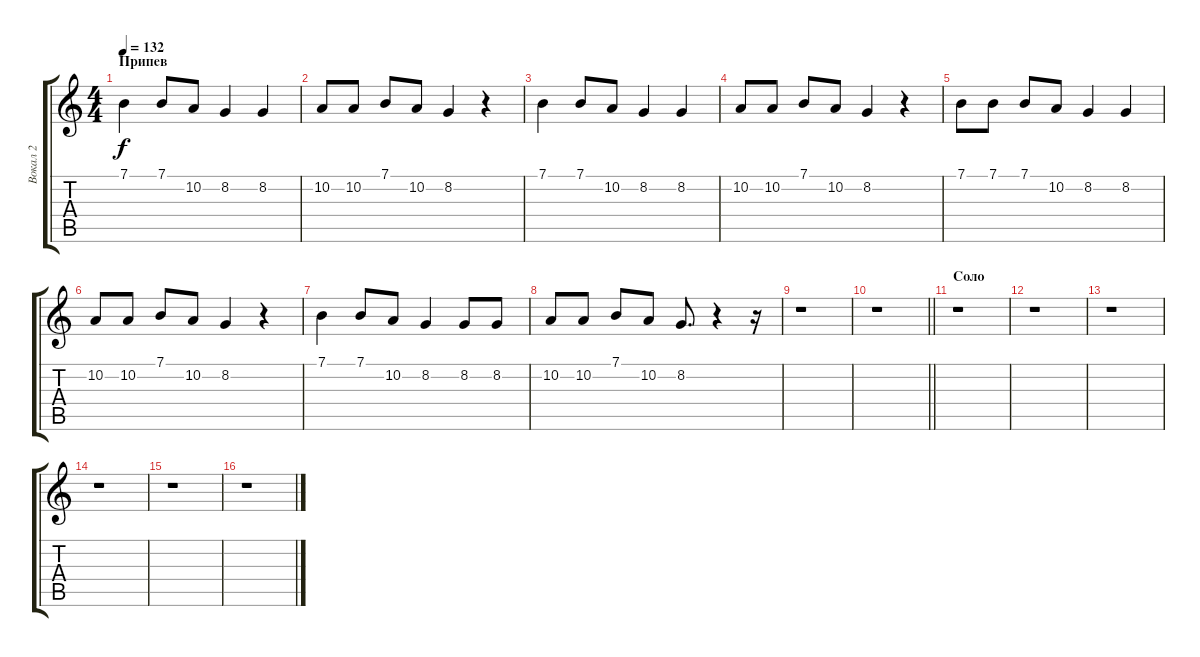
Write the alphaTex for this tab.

\track ("Вокал 2" "Вокал 2") {instrument sopranosax}
\staff {score tabs}
\tuning (E4 B3 G3 D3 A2 E2) {hide}
\ts (4 4)
\section ("" "Припев")
\tempo 132
\clef g2
\ks c
7.1.4{dy f} 7.1.8 10.2.8 8.2.4 8.2.4 |
10.2.8 10.2.8 7.1.8 10.2.8 8.2.4 r.4 |
7.1.4 7.1.8 10.2.8 8.2.4 8.2.4 |
10.2.8 10.2.8 7.1.8 10.2.8 8.2.4 r.4 |
7.1.8 7.1.8 7.1.8 10.2.8 8.2.4 8.2.4 |
10.2.8 10.2.8 7.1.8 10.2.8 8.2.4 r.4 |
7.1.4 7.1.8 10.2.8 8.2.4 8.2.8 8.2.8 |
10.2.8 10.2.8 7.1.8 10.2.8 8.2.8{d} r.4 r.16 |
r.1 |
\barLineRight lightlight
r.1 |
\section ("" "Соло")
r.1 |
r.1 |
r.1 |
r.1 |
r.1 |
r.1
